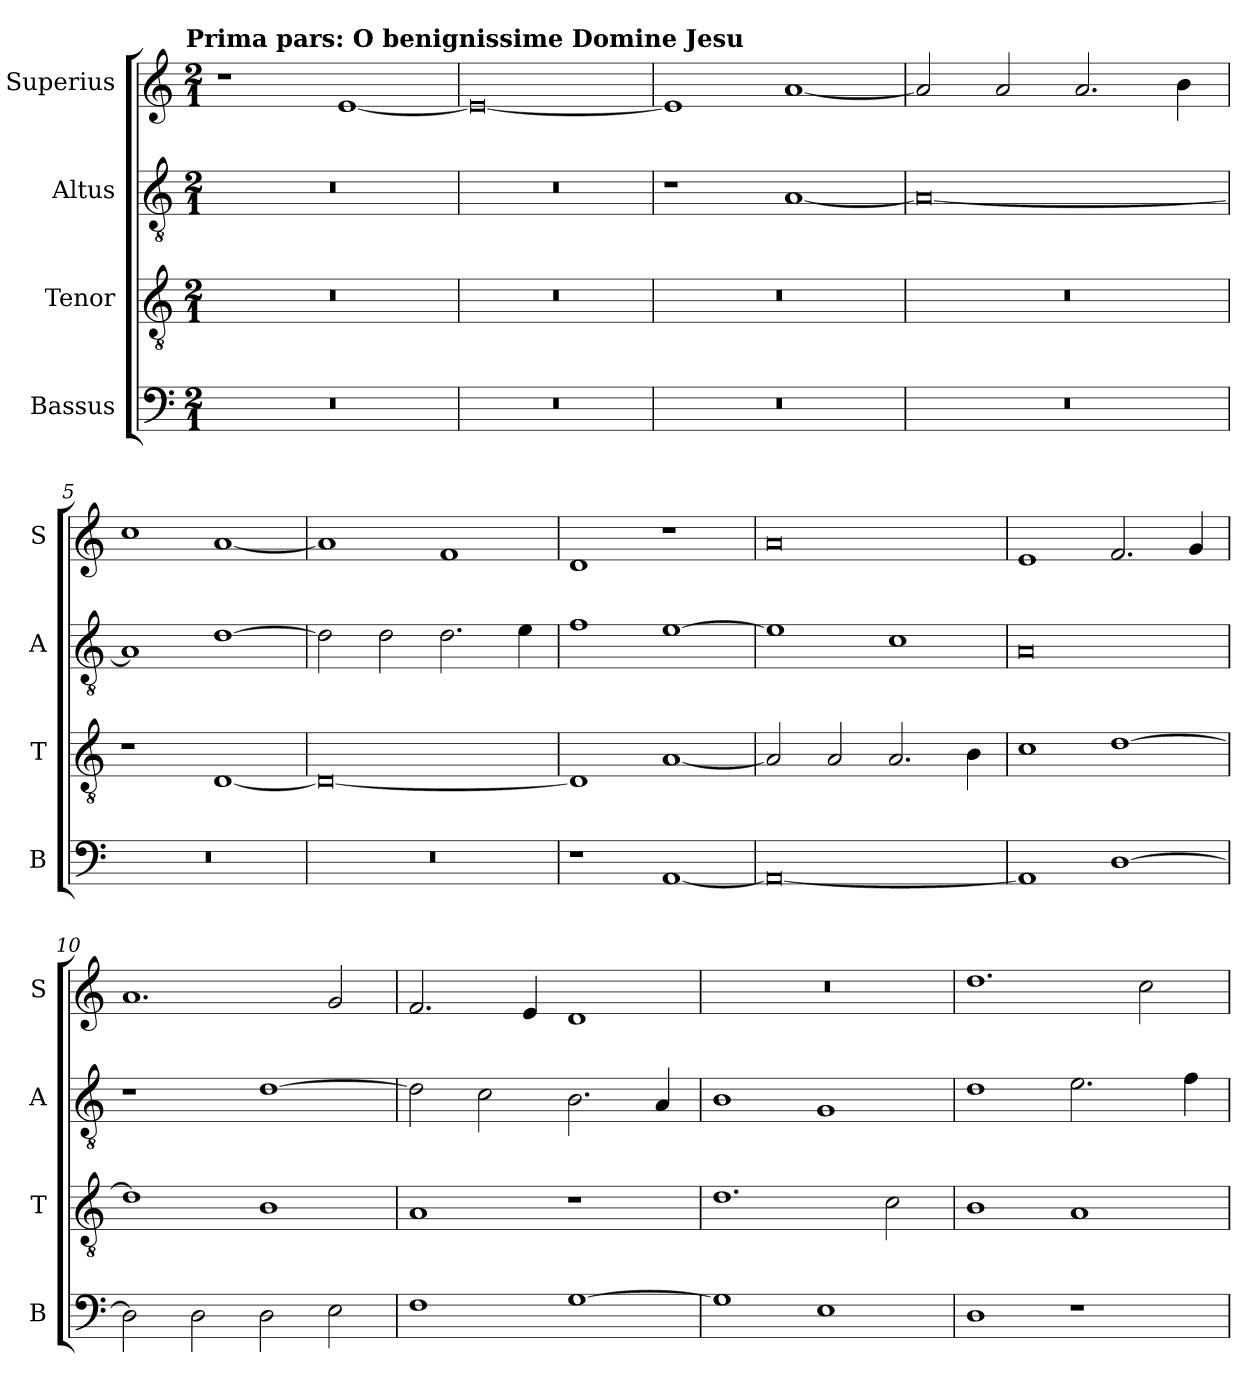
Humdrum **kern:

**kern	**kern	**kern	**kern
*part4	*part3	*part2	*part1
*staff4	*staff3	*staff2	*staff1
*I"Bassus	*I"Tenor	*I"Altus	*I"Superius
*I'B	*I'T	*I'A	*I'S
*clefF4	*clefGv2	*clefGv2	*clefG2
*k[]	*k[]	*k[]	*k[]
*C:	*C:	*C:	*C:
!!LO:TX:omd:t=Prima pars&colon; O benignissime Domine Jesu
*M2/1	*M2/1	*M2/1	*M2/1
=1	=1	=1	=1
0r	0r	0r	1r
.	.	.	[1e
=2	=2	=2	=2
0r	0r	0r	0e_
=3	=3	=3	=3
0r	0r	1r	1e]
.	.	[1A	[1a
=4	=4	=4	=4
0r	0r	0A_	2a]
.	.	.	2a
.	.	.	2.a
.	.	.	4b
=5	=5	=5	=5
0r	1r	1A]	1cc
.	[1D	[1d	[1a
=6	=6	=6	=6
0r	0D_	2d]	1a]
.	.	2d	.
.	.	2.d	1f
.	.	4e	.
=7	=7	=7	=7
1r	1D]	1f	1d
[1AA	[1A	[1e	1r
=8	=8	=8	=8
0AA_	2A]	1e]	0a
.	2A	.	.
.	2.A	1c	.
.	4B	.	.
=9	=9	=9	=9
1AA]	1c	0A	1e
[1D	[1d	.	2.f
.	.	.	4g
=10	=10	=10	=10
2D]	1d]	1r	1.a
2D	.	.	.
2D	1B	[1d	.
2E	.	.	2g
=11	=11	=11	=11
1F	1A	2d]	2.f
.	.	2c	.
.	.	.	4e
[1G	1r	2.B	1d
.	.	4A	.
=12	=12	=12	=12
1G]	1.d	1B	0r
1E	.	1G	.
.	2c	.	.
=13	=13	=13	=13
1D	1B	1d	1.dd
1r	1A	2.e	.
.	.	.	2cc
.	.	4f	.
=	=	=	=
*-	*-	*-	*-
